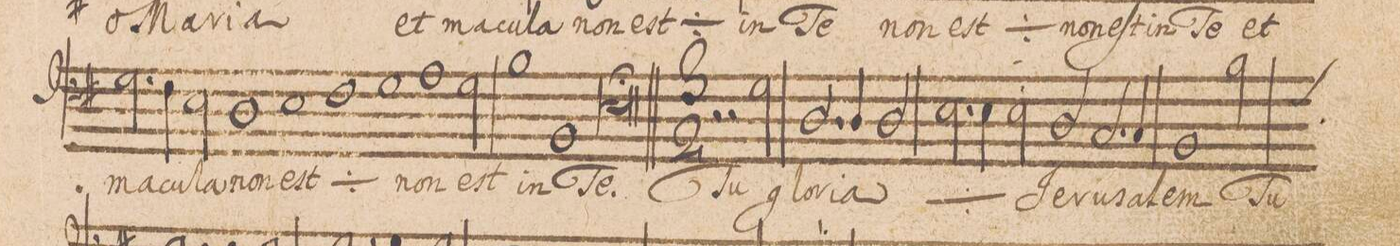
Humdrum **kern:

**kern	**text
*I"BASSVS.	*
*clefF4	*
*k[f#]	*
*met(c|)	*
*M2/1	*
2.G\	ma-
4F#\	-cu-
2E\	-la
1D\	non
=26-	=26-
1E\	est
*	*ij
1F#\	non
=27-	=27-
1G\	est
*	*Xij
1A\	non
=28-	=28-
2G\	est
1B\	in
=29-	=29-
1BB/	.
0E\;	Te
=30||	=30||
*M3/2	*
2r	.
2r	.
2G\	Tu
=31-	=31-
2.D/	glo-
4D/	-ri-
2D/	-a
=32-	=32-
*	*ij
2.E\	glo-
4E\	-ri-
2E\	-a
*	*Xij
=33-	=33-
2D/	Je-
2.C/	-ru-
4C/	-sa-
=34-	=34-
1BB/	-lem
*custos:F	*
2B\	Tu
=35-	=35-
*-	*-
